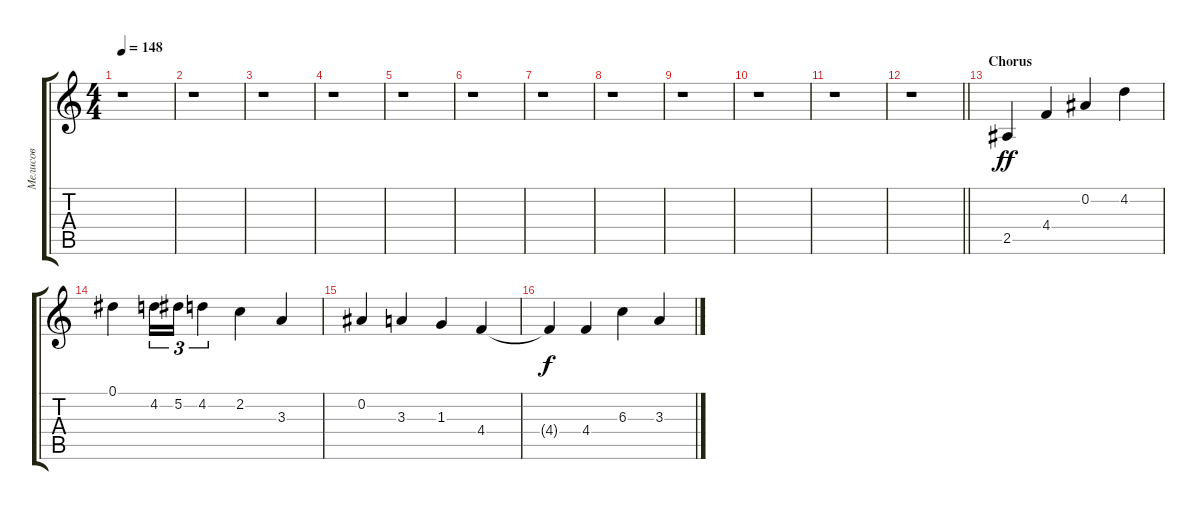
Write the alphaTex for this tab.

\track ("Мелисов" "Мелисов") {instrument acousticguitarsteel}
\staff {score tabs}
\tuning (Eb4 Bb3 Gb3 Db3 Ab2 Eb2) {hide}
\ts (4 4)
\tempo 148
\clef g2
\ks c
r.1{dy mf} |
r.1 |
r.1 |
r.1 |
r.1 |
r.1 |
r.1 |
r.1 |
r.1 |
r.1 |
r.1 |
\barLineRight lightlight
r.1 |
\section ("" "Chorus")
2.5.4{dy ff instrument distortionguitar} 4.4.4 0.2.4 4.2.4 |
0.1.4 4.2.16{tu (3 2)} 5.2.16{tu (3 2)} 4.2.4{tu (3 2)} 2.2.4 3.3.4 |
0.2.4 3.3.4 1.3.4 4.4.4 |
4.4{t}.4{dy f} 4.4.4 6.3.4 3.3.4
